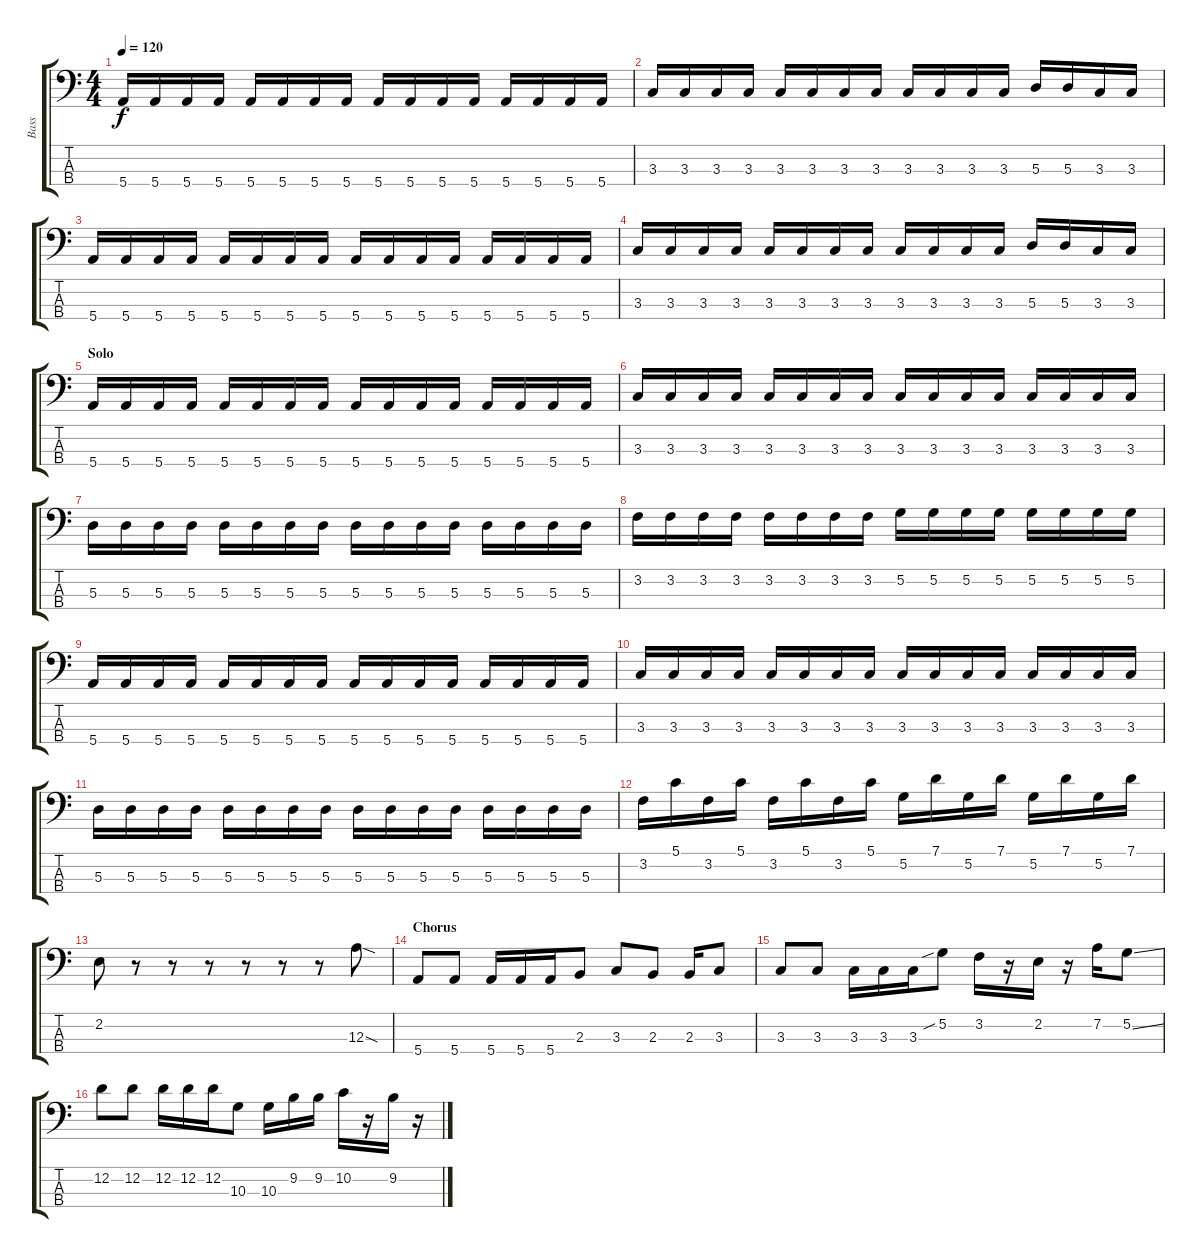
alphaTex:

\track ("Bass" "Bass") {instrument electricbassfinger}
\staff {score tabs}
\tuning (G2 D2 A1 E1) {hide}
\ts (4 4)
\tempo 120
\clef f4
\ks c
5.4.16{dy f} 5.4.16 5.4.16 5.4.16 5.4.16 5.4.16 5.4.16 5.4.16 5.4.16 5.4.16 5.4.16 5.4.16 5.4.16 5.4.16 5.4.16 5.4.16 |
3.3.16 3.3.16 3.3.16 3.3.16 3.3.16 3.3.16 3.3.16 3.3.16 3.3.16 3.3.16 3.3.16 3.3.16 5.3.16 5.3.16 3.3.16 3.3.16 |
5.4.16 5.4.16 5.4.16 5.4.16 5.4.16 5.4.16 5.4.16 5.4.16 5.4.16 5.4.16 5.4.16 5.4.16 5.4.16 5.4.16 5.4.16 5.4.16 |
3.3.16 3.3.16 3.3.16 3.3.16 3.3.16 3.3.16 3.3.16 3.3.16 3.3.16 3.3.16 3.3.16 3.3.16 5.3.16 5.3.16 3.3.16 3.3.16 |
\section ("" "Solo")
5.4.16 5.4.16 5.4.16 5.4.16 5.4.16 5.4.16 5.4.16 5.4.16 5.4.16 5.4.16 5.4.16 5.4.16 5.4.16 5.4.16 5.4.16 5.4.16 |
3.3.16 3.3.16 3.3.16 3.3.16 3.3.16 3.3.16 3.3.16 3.3.16 3.3.16 3.3.16 3.3.16 3.3.16 3.3.16 3.3.16 3.3.16 3.3.16 |
5.3.16 5.3.16 5.3.16 5.3.16 5.3.16 5.3.16 5.3.16 5.3.16 5.3.16 5.3.16 5.3.16 5.3.16 5.3.16 5.3.16 5.3.16 5.3.16 |
3.2.16 3.2.16 3.2.16 3.2.16 3.2.16 3.2.16 3.2.16 3.2.16 5.2.16 5.2.16 5.2.16 5.2.16 5.2.16 5.2.16 5.2.16 5.2.16 |
5.4.16 5.4.16 5.4.16 5.4.16 5.4.16 5.4.16 5.4.16 5.4.16 5.4.16 5.4.16 5.4.16 5.4.16 5.4.16 5.4.16 5.4.16 5.4.16 |
3.3.16 3.3.16 3.3.16 3.3.16 3.3.16 3.3.16 3.3.16 3.3.16 3.3.16 3.3.16 3.3.16 3.3.16 3.3.16 3.3.16 3.3.16 3.3.16 |
5.3.16 5.3.16 5.3.16 5.3.16 5.3.16 5.3.16 5.3.16 5.3.16 5.3.16 5.3.16 5.3.16 5.3.16 5.3.16 5.3.16 5.3.16 5.3.16 |
3.2.16 5.1.16 3.2.16 5.1.16 3.2.16 5.1.16 3.2.16 5.1.16 5.2.16 7.1.16 5.2.16 7.1.16 5.2.16 7.1.16 5.2.16 7.1.16 |
2.2.8 r.8 r.8 r.8 r.8 r.8 r.8 12.3{sod}.8 |
\section ("" "Chorus")
5.4.8 5.4.8 5.4.16 5.4.16 5.4.16 2.3.8 3.3.8 2.3.8 2.3.16 3.3.8 |
3.3.8 3.3.8 3.3.16 3.3.16 3.3.16 5.2{sib}.8 3.2.16 r.16 2.2.16 r.16 7.2.16 5.2{ss}.8 |
12.2.8 12.2.8 12.2.16 12.2.16 12.2.16 10.3.8 10.3.16 9.2.16 9.2.16 10.2.16 r.16 9.2.16 r.16
